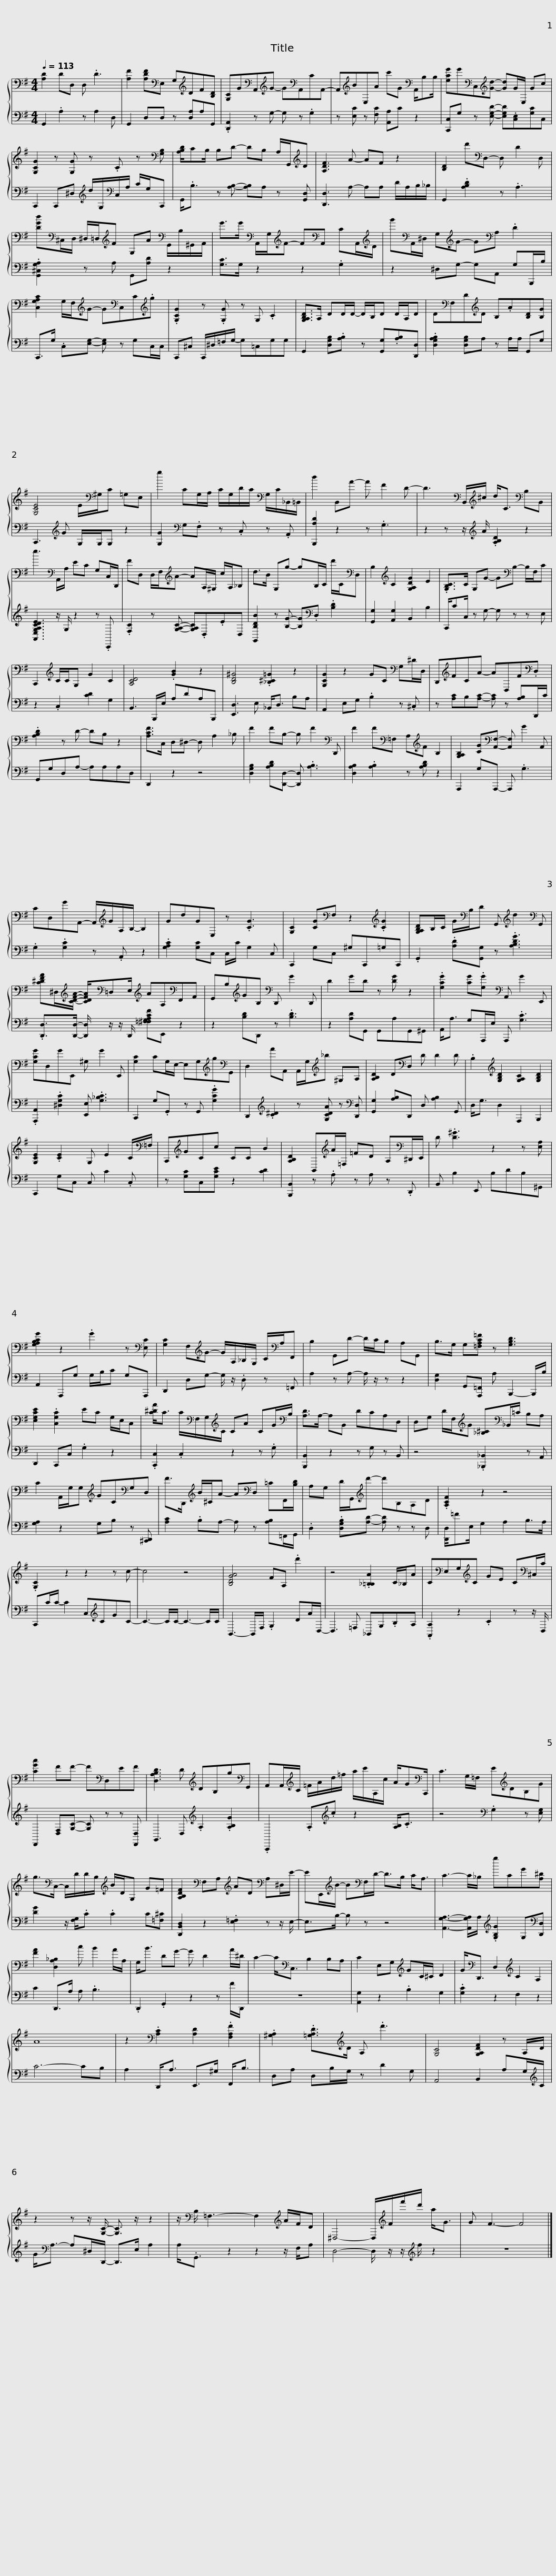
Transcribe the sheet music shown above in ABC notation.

X:1
%%score { 1 | 2 }
L:1/8
Q:1/4=113
M:4/4
I:linebreak $
K:G
V:1 bass
V:2 bass
V:1
 [A,D]2 DD, D, .D3 | [A,F]2 [A,DF][K:bass]E, G,[K:treble]DF[B,D] | [G,C]G[K:bass]A,,[K:treble]G- G[K:bass]A,,CA,,- |$ A,,[K:treble]BE,A c'G[K:bass] A,,/B,B,/ | [G,CG]G[K:bass]C,[K:treble][Gd]- [Gd]G/E,/ Gc | %5
 [G,CG]2 z [G,G] z .C z[K:bass] [G,B,] |$ [A,B,D]/CB,/ B,D- DB, A,/G,,/[K:treble]D | [A,DF]3 A- AF z2 | [B,D]2 d'[K:bass]D,- D, D2 D, |$ [DGd][K:bass]^C,/D,/ ^D,/=D,/[K:treble]F G,A[K:bass] G,,/B,/^G,,/A,,/ | %10
 G>G[K:bass] A,,/G,/[K:treble]F- F[K:bass]A,, CA,,/[K:treble]D/ |$ g'[K:bass]A,,/^D,/ G,[K:treble]G- G[K:bass]A, .D2 | [C,G,A,C]2 G,/F,/[K:treble]G- G[K:bass]C,C[K:treble].g |$ .[G,CG]2 z .[G,G] z G, .C2 | [G,A,B,D]>A, DD/D/- D/B,/D D/A,/D | %15
 D[K:bass]F,D[K:treble]D B,.A[B,D][B,G] |$ [G,CE]4 E/[K:bass]^G,/C =G,E, | g2 CG,/A,/ C/G,/D/C/[K:bass] G,/C/_B,,/=B,,/ | d2 B,,A- A F2 D- |$ D3[K:bass] B,,/[K:treble]^c/ d<C[K:bass] B,B,, | %20
 e3[K:bass] A,,/A,/ EC G,C,/D,,/ | FD, D,/F,/[K:treble]A- AA,/^G,/ c/A,/_B, |$ d>B G,g- gB,/C/ d'/C/[K:bass]D, | B,2[K:treble] C2 [G,A,DG]2 E2 | .[G,B,C]>C G,G- G[K:bass]B,- B,/F,/C | %25
 C,,2[K:treble] C/C/G, G2 C2 |$ [A,CD]4 .[GB]2 z2 | [B,D^G]4 .[_B,^C=G]2 z2 | [G,CG]2 z2 GC[K:bass] G,^D/D,/ | D,,[K:treble]FCA- AD,F[K:bass].D, |$ %30
 .[A,B,D]2 z D- DB, z2 | [A,CF]>C, D,^D,- D, A,2 _B, | F2 FB,- B, F2[K:bass] D,, | F2 F[K:bass]=F, A,[K:treble]F B,2 |$ [G,A,B,]2 [CG][K:bass][A,,F,]- [A,,F,] G2 A,, | %35
 CD,GA,,- A,,/[K:treble]G/A,/B,/- B,2 | GdGE, z .[CG]3 | [G,C]2 [CG][K:bass]F, z2[K:treble] .[CG]2 |$ [G,A,B,D]B,/C/ G/[K:bass]B,/D G,,[K:treble] d2[K:bass] G,, | [C^DFA]^D,/[K:treble][CDFA]/- [CDFA]/[K:bass]=D,E,/[K:treble] AA,[K:bass]F,,A,, |$ %40
 G,,B,[K:treble]GB,[K:bass] D,, G2 D,, | D2 GD z [DG] z2 | .[G,CG]2 [CG].[G,G][K:bass] A,, G2 E,, | [G,CG]D,GE,, ^G, G2 E,, |$ [G,C]2 CG,/E,/- E,G,[K:treble]g[K:bass]G,, | %45
 D,2 AA,, A,,/G,/[K:treble]_b ^G,A, | [A,B,D]2 D[K:bass]D, D D2 D |$ .B,2[K:treble] [G,B,D]2 [G,A,C]2 [G,B,D]2 | [G,CE]2 .[CE]2 G, E2 C/[K:bass]=F,/ | C,,[K:treble]GCc CC B2 | %50
 [A,B,D]2 B,,[K:treble]A/=F,/ =FD A,[K:bass]^D,,/E,,/ |$ D .[D^G]3 z2 z [E,A,] | [G,A,B,CG]2 z2 .G2 z[K:bass] [E,C] | [G,C]2 F,[K:treble]G- G/A,/_B,/G,/ C/[K:bass]A,/F,, |$ B,2 G,,D- D/C/B, A,G,, | %55
 B,>G, G,[=F,A,C=F] z [G,B,D]3 | [E,G,CE]2 .[C,G,C]2 EC G,/E,/C, |$ [C^DA]<C C/[K:bass]F,/G,/[K:treble]C/ CA CG/[K:bass]B,/ | [A,D]>A,- A,B,, DCA,D, | D,G, D/F,/[K:treble]G [_B,^C][K:bass]_B,,/=C/ B,A, |$ %60
 C2 A,,/G,/G,[K:treble] GC[K:bass]G,D, | F>D,,[K:treble] B/^C/A- A[K:bass]D, =CF,,/[B,D]/ | A,G, D/G,,/[K:treble]d'- d'B,A,D |$ .[A,CF]2 z2 z4 | .[G,C]2 z2 z2 z c- | %65
 c4 z4 | [B,DGA]4 FA, .d'2 |$ z4 .[_B,=B,A]2 C/_B,/A | C[K:bass]E,G,[K:treble]C GE C[K:bass]^C,/C/ | [CGc]2 FF- F[K:bass]D,EF | %70
 [D,A,B,D]3 D[K:treble] DB,g[K:bass]G,, |$ A,,A,,/[K:treble]C/ =F/A/d/=f/ a/c'/A,/c/ A/G[K:bass]C,,/ | C3 G,/=F,/ E[K:treble]DB,G |$ g>[K:bass]C,- C,/D/D/B,/[K:treble] B/D/G, G=F | [A,B,DF]2[K:bass] F,A,[K:treble] AD[K:bass] A,^D,/E/- |$ %75
 EE,,/[K:treble]B/- B[K:bass]F,/D/- D>B, C<A, | C3- C/_B,/ gCG[A,^D] | [FA]2 [D,A,_B,]2 c B2 A/A,/ |$ G,<B DG- G D2 A/^D/ | C2- C<[K:bass]C, B,2 B,A, | %80
 C2 E,G,[K:treble] GC/^C/ D2 | G<[K:bass]D,, D,2[K:treble] C2 A,2 | A8 |$ z2[K:bass] .[A,C]2 [A,D]2 .[F,A,F]2 | .[^G,A,]2 .[=G,A,D]>[K:treble]D A, .d'3 | %85
 [G,C]4 [G,A,DF]2 z A,/D/ | z2 z z/ [G,C]/- [G,C]3/2 z/ z2 |$ z/[K:bass] B,/ =F,3- F,2[K:treble] A/F/D | ^D,4- D,/[K:treble]F/f'/d'/ a<G | G F3- F4 |] %90
V:2
 G,,2 .A,2 z A,2 D, | G,,2 D,D, z [D,A,]A,G,, | .[D,,A,,]2 z G,- G, z .G,2 |$ z [E,C] z [F,C] [A,,A,]C z2 | [C,,C,]G, z [E,G,D]- [E,G,D].[C,E,][G,C]C, | %5
 C,,2 C,,^D,[K:treble] d/G,/[K:bass]C,/A,/ C/G,/C,, |$ G,,<.B, z [A,B,]- [A,B,]A, z [G,,D,] | [D,,D,]3 A,- A,A, D/A,/B,/_B,/ | G,,2 .[A,B,D]2 z .A,3 |$ .[G,,^C,G,A,]2 z A, G,,[A,D] z2 | %10
 [G,C]>G, z2 z2 .G,2 |$ z2 ^D,G,- G,A,, G,B,,,/B,/ | C,,>G, .C,[E,G,]- [E,G,] z G,C,/C,/ |$ C,,^C, C,,/^D,/=F,/G,/- G,=C,G,G, | G,,2 [D,G,B,].[A,B,] z [G,,G,].[A,B,][D,,D,] | %15
 .[D,G,A,B,]2 [D,G,B,]A, z A,/A,/ G,,G, |$ C,,3[K:treble] G G,/G,/G, z2 | [G,G]2[K:bass] G,.F, z .C, z .A,, | [B,,,A,D]2 z2 z .G,3 |$ z2 z z/[K:treble] A/ .[A,B,D]2 z2 | %20
 [A,,E,G,A,CDE]3 z/ G,/ z2 z .C,, | .[F,C]2 z [G,A,C]- [G,A,C].D,.ED, |$ [G,,B,DB]2 z [B,G]- [B,G][K:bass].D, .[B,D]2 | [G,,G,]2 [A,,G,]2 B,,2 B,2 | C,,/CC,/ z G,- G, z z E, | %25
 z2 .C,2 [CD]2 G,2 |$ B,,3 B,,,/E,/ A,DA,B,,, | [E,,D,]3 E, _B,,<D, B,A, | A,,2 E,G, .B,2 z .^C, | z [A,C]B,[A,C]- [A,C] z [A,B,]D,,/C/ |$ %30
 G,,G,D,A,- A,A,A,D, | D,,2 z2 z4 | [D,G,B,]2 [A,B,D][D,,D,]- [D,,D,] .[A,B,]3 | [D,A,B,]2 .[A,B,]2 z [A,B,D] z2 |$ A,,,2 G,A,,,- A,,, .G,3 | %35
 .G,2 .[G,C]2 z .A,, z2 | .[G,A,C]2 [G,C]C, C,/C/ G,2 C, | C,,2 G,C, ^G,C,,=G,C,, |$ .G,,2 .[A,D][G,,G,] z .[A,B,DG]3 | .[D,,D,]>[D,,D,]- [D,,D,]/ z/ z/ D,,/ [=F,^F,G,A,CF]E,, z2 |$ %40
 z2 [B,D]D,, z .[B,D]3 | z2 [A,D]G,, G,,A,G,,^G,, | A,,<A, G,A,,,/E,/ A,,, .[G,C]3 | .[A,,,A,,]2 .[^D,G,C]2 [E,,E,] .[G,_B,C]3 |$ C,,2 G,.G,, z G,, .[G,CG]2 | %45
 D,,2[K:treble] .[C^D]2 z [G,CDA] z[K:bass] [D,,D,] | [G,,G,]2 [A,B,]D,, D, [A,B,]2 G,, |$ D,<G, D,2 A,,,2 B,,,2 | C,,2 G,C, C, C2 .C, | z [G,C]C,[G,CE] z2 [CD]2 | %50
 [B,,,B,,]2 z .A, z A, z .D,, |$ B,, B,2 E,, B,DB,^G,, | A,,2 A,,,G, G,/B,/C G,A,,, | D,,2 D,G,- G,/ z/ .D, z =F,, |$ A,2 z A,- A,/ z/ z z2 | %55
 [D,G,]2 G,,[A,,,=F,,] A, B,,,2- B,,,/B,/ | D,,2 C,,C, .G,2 z2 |$ .[C,,C,]2 .C,2 z2 z .G, | [B,,,B,,]2 z2 z G, z B,, | z4 .[_B,,,_B,,]2 z A,, |$ %60
 [G,A,]2 z2 G,B, z [^C,,D,,] | [A,C]2 .B,A,- A, z [A,B,]=F,,/G,,/ | .D,2 .[D,G,B,][A,D]- [A,D] z z D, |$ [D,,D,]/=FE,/ G,2 A,2 B,>A, | C,,C/C/- C2 C,[K:treble]CGC- | %65
 C3- C/C/- C3- C/C/ | B,,3- B,,/F,/ .G,2 DA/D,/- |$ D,3 =F, _B,,G,.B,A, | .[A,,A,]2 z2 .C2 z z/ D,/ | D,,2 [D,F,][G,C]- [G,C] z z [D,,D,] | %70
 G,,3 D,[K:treble] .A,2 .[A,B,G]2 |$ .A,,,2 .A,[K:treble].c z2 [A,B,]<.C | z4[K:bass] .G,2 z [E,G,] |$ [DG]2 z/ [F,G,]/.C .C2 C[=F,^C] | [D,,B,,D,]2 z2 .[E,=F,]2 z z/ E,/- |$ %75
 E,>B,- B, z z4 | [A,,G,A,]3- [A,,G,A,]/A,/[K:treble] .[G,B,G]2 G,[K:bass][D,,D,] | C2 D,,>A, A, .B,3 |$ .D,,2 .G,,2 z2 z F/D,,/ | z8 | %80
 [A,,G,]2 z2 .B,2 G,2 | .[G,C]2 z2 F,2 z2 | C6- CB, |$ A,2 D,,<A, E,,>^G, F,,<B, | D,A, D,B,/G,/ z D2 G, | %85
 A,,4 B,,2 A,G,/[K:treble]C/ | G<[K:bass]A,- A,^D,/D,,/- D,,>E, A,2 |$ A,<.G,, z2 z2 z/ F,/A, | D,4- D,/ z/ z/[K:treble] f/ z2 | z8 |] %90
